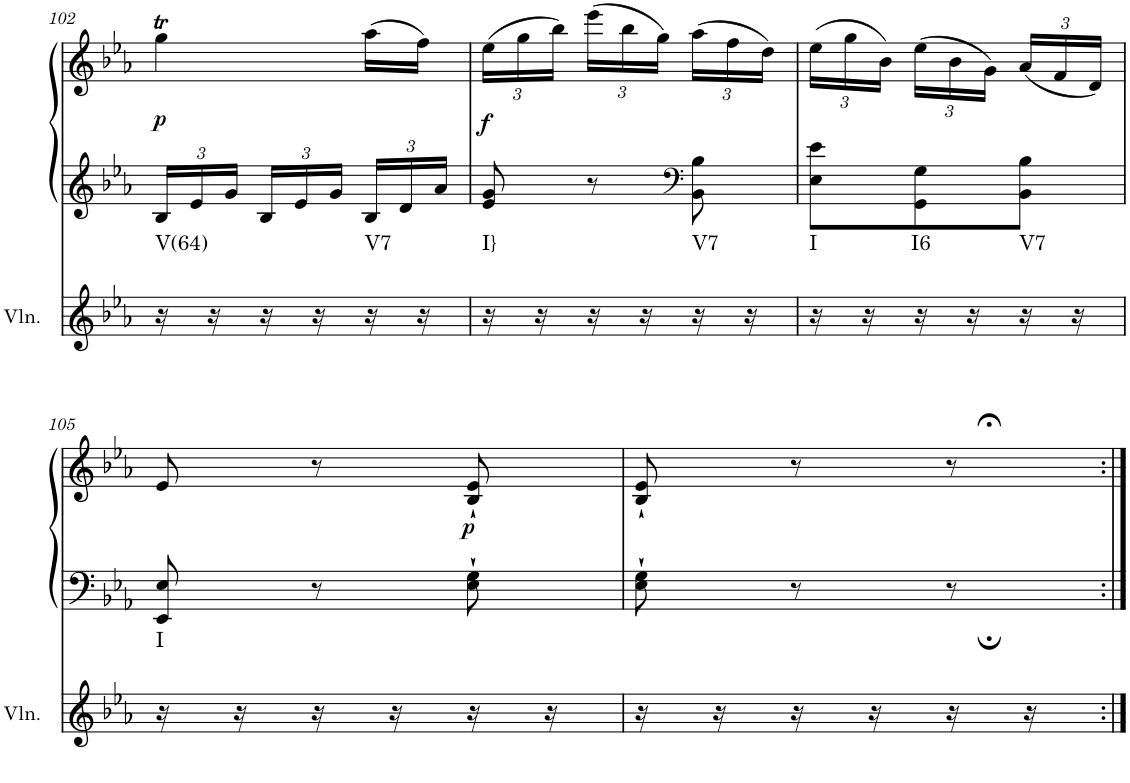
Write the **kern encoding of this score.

**kern	**harte	**kern	**kern	**dynam
*part2	*part2	*part1	*part1	*part1
*staff3	*	*staff2	*staff1	*staff1/2
*I"Violin	*	*I"Klavier linke Hand	*	*
*I'Vln.	*	*	*	*
!!LO:PB:g=z
*clefG2	*	*clefG2	*clefG2	*
*k[b-e-a-]	*	*k[b-e-a-]	*k[b-e-a-]	*
*M3/8	*	*M3/8	*M3/8	*
*	*	*Xbrackettup	*	*
=102	=102	=102	=102	=102
!	!LO:H:kt=V(64)	!	!	!LO:DY:b
16r	N	24B-/LL	4ggt\	p
.	.	24e-/	.	.
16r	.	.	.	.
.	.	24g/JJ	.	.
16r	.	24B-/LL	.	.
.	.	24e-/	.	.
16r	.	.	.	.
.	.	24g/JJ	.	.
!	!LO:H:kt=V7	!	!	!
16r	N	24B-/LL	(16aa-\LL	.
.	.	24d/	.	.
16r	.	.	16ff\JJ)	.
.	.	24a-/JJ	.	.
=103	=103	=103	=103	=103
*	*	*	*Xbrackettup	*
!	!LO:H:kt=I}	!	!	!LO:DY:b
16r	N	8e-/ 8g/	(24ee-\LL	f
.	.	.	24gg\	.
16r	.	.	.	.
.	.	.	24bb-\JJ)	.
16r	.	8r	(24eee-\LL	.
.	.	.	24bb-\	.
16r	.	.	.	.
.	.	.	24gg\JJ)	.
*	*	*clefF4	*	*
!	!LO:H:kt=V7	!	!	!
16r	N	8BB-\ 8B-\	(24aa-\LL	.
.	.	.	24ff\	.
16r	.	.	.	.
.	.	.	24dd\JJ)	.
=104	=104	=104	=104	=104
!	!LO:H:kt=I	!	!	!
16r	N	8E-\ 8e-\L	(24ee-\LL	.
.	.	.	24gg\	.
16r	.	.	.	.
.	.	.	24b-\JJ)	.
!	!LO:H:kt=I6	!	!	!
16r	N	8GG\ 8G\	(24ee-\LL	.
.	.	.	24b-\	.
16r	.	.	.	.
.	.	.	24g\JJ)	.
!	!LO:H:kt=V7	!	!	!
16r	N	8BB-\ 8B-\J	(24a-/LL	.
.	.	.	24f/	.
16r	.	.	.	.
.	.	.	24d/JJ)	.
!!LO:LB:g=z
=105	=105	=105	=105	=105
!	!LO:H:kt=I	!	!	!
16r	N	8EE-/ 8E-/	8e-/	.
16r	.	.	.	.
16r	.	8r	8r	.
16r	.	.	.	.
!	!	!	!	!LO:DY:b
16r	.	8E-\` 8G\`	8B-/` 8e-/`	p
16r	.	.	.	.
=106	=106	=106	=106	=106
16r	.	8E-\` 8G\`	8B-/` 8e-/`	.
16r	.	.	.	.
16r	.	8r	8r	.
16r	.	.	.	.
16r	.	8r;	8r;<	.
16r	.	.	.	.
=:|!	=:|!	=:|!	=:|!	=:|!
*-	*-	*-	*-	*-
